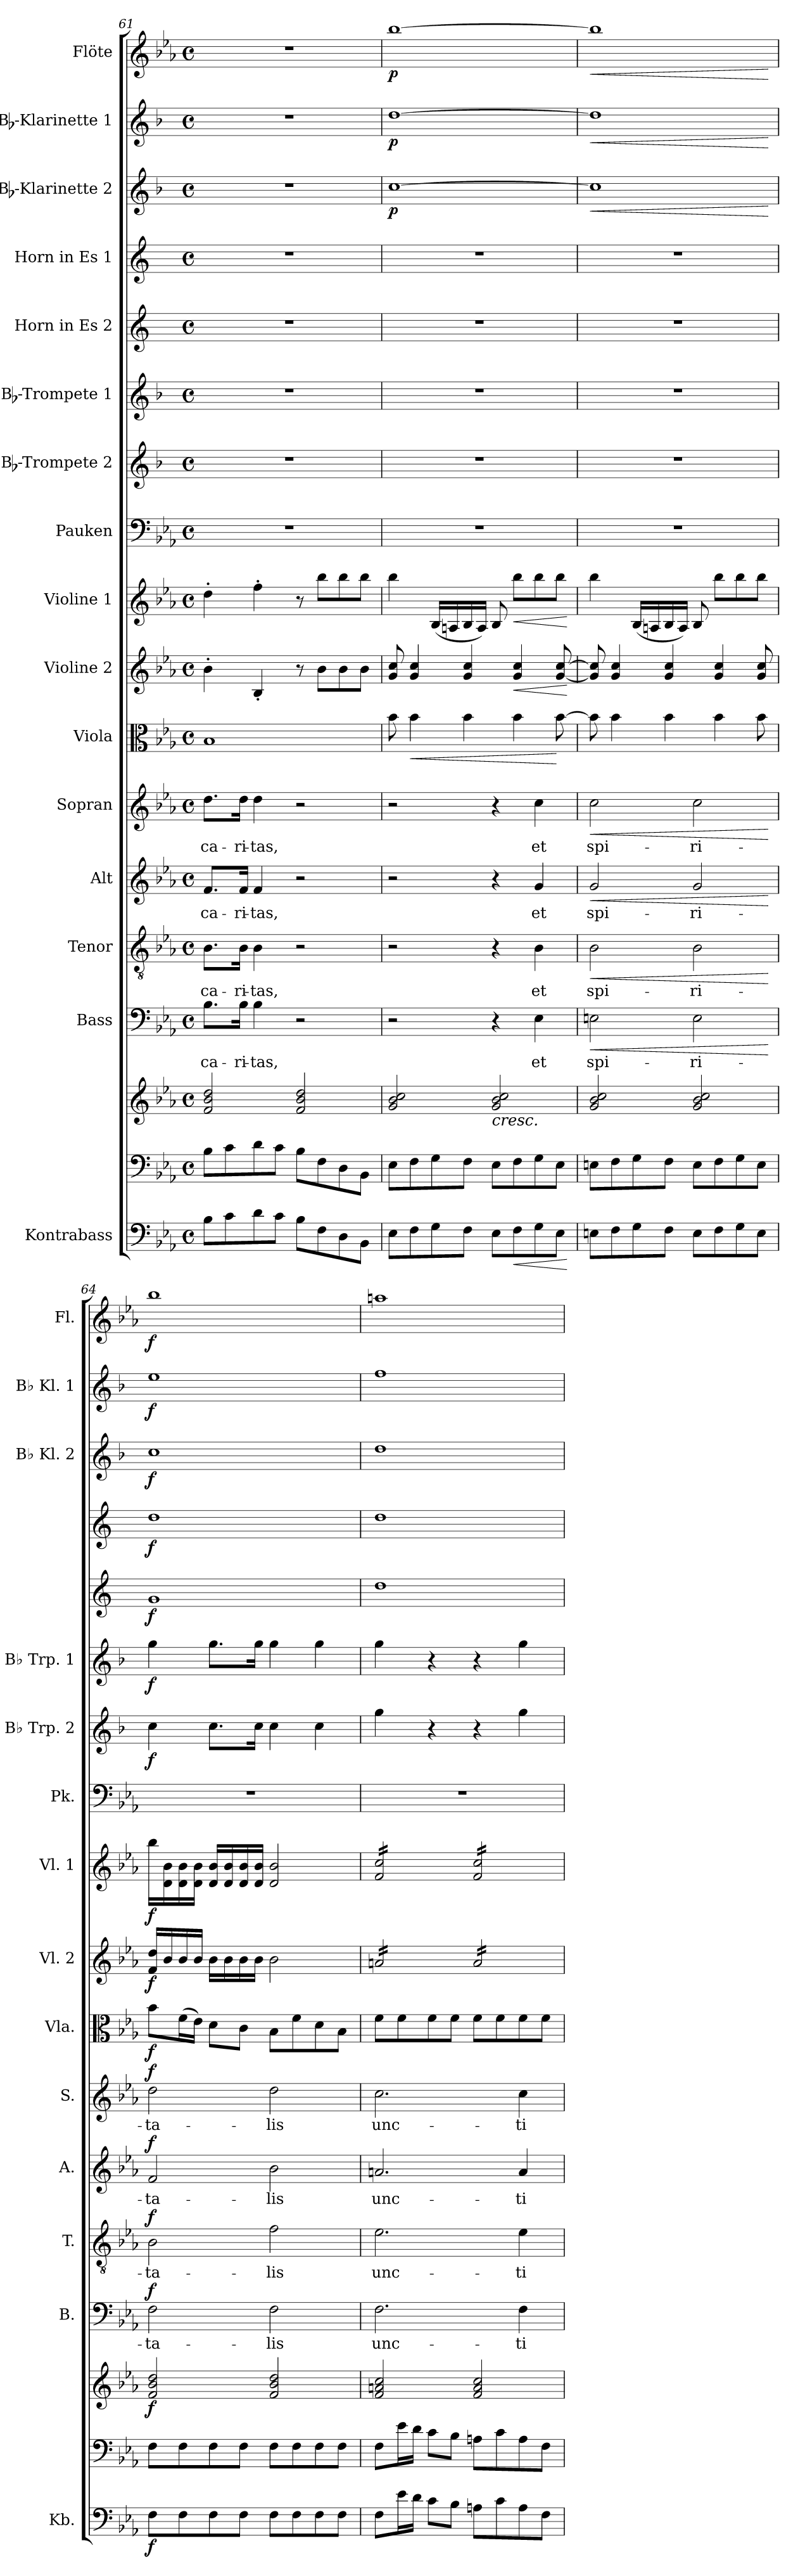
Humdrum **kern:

**kern	**dynam	**kern	**kern	**dynam	**kern	**text	**dynam	**kern	**text	**dynam	**kern	**text	**dynam	**kern	**text	**dynam	**kern	**dynam	**kern	**dynam	**kern	**dynam	**kern	**kern	**dynam	**kern	**dynam	**kern	**dynam	**kern	**dynam	**kern	**dynam	**kern	**dynam	**kern	**dynam
*part17	*part17	*part16	*part16	*part16	*part15	*part15	*part15	*part14	*part14	*part14	*part13	*part13	*part13	*part12	*part12	*part12	*part11	*part11	*part10	*part10	*part9	*part9	*part8	*part7	*part7	*part6	*part6	*part5	*part5	*part4	*part4	*part3	*part3	*part2	*part2	*part1	*part1
*staff18	*staff18	*staff17	*staff16	*staff16/17	*staff15	*staff15	*staff15	*staff14	*staff14	*staff14	*staff13	*staff13	*staff13	*staff12	*staff12	*staff12	*staff11	*staff11	*staff10	*staff10	*staff9	*staff9	*staff8	*staff7	*staff7	*staff6	*staff6	*staff5	*staff5	*staff4	*staff4	*staff3	*staff3	*staff2	*staff2	*staff1	*staff1
*I"Kontrabass	*	*	*	*	*I"Bass	*	*	*I"Tenor	*	*	*I"Alt	*	*	*I"Sopran	*	*	*I"Viola	*	*I"Violine 2	*	*I"Violine 1	*	*I"Pauken	*I"Bb-Trompete 2	*	*I"Bb-Trompete 1	*	*I"Horn in Es 2	*	*I"Horn in Es 1	*	*I"Bb-Klarinette 2	*	*I"Bb-Klarinette 1	*	*I"Flöte	*
*I'Kb.	*	*	*	*	*I'B.	*	*	*I'T.	*	*	*I'A.	*	*	*I'S.	*	*	*I'Vla.	*	*I'Vl. 2	*	*I'Vl. 1	*	*I'Pk.	*I'Bb Trp. 2	*	*I'Bb Trp. 1	*	*	*	*	*	*I'Bb Kl. 2	*	*I'Bb Kl. 1	*	*I'Fl.	*
*clefF4	*	*clefF4	*clefG2	*	*clefF4	*	*	*clefGv2	*	*	*clefG2	*	*	*clefG2	*	*	*clefC3	*	*clefG2	*	*clefG2	*	*clefF4	*clefG2	*	*clefG2	*	*clefG2	*	*clefG2	*	*clefG2	*	*clefG2	*	*clefG2	*
*ITrd7c12	*	*	*	*	*	*	*	*	*	*	*	*	*	*	*	*	*	*	*	*	*	*	*	*ITrd1c2	*	*ITrd1c2	*	*ITrd5c9	*	*ITrd5c9	*	*ITrd1c2	*	*ITrd1c2	*	*	*
*k[b-e-a-]	*	*k[b-e-a-]	*k[b-e-a-]	*	*k[b-e-a-]	*	*	*k[b-e-a-]	*	*	*k[b-e-a-]	*	*	*k[b-e-a-]	*	*	*k[b-e-a-]	*	*k[b-e-a-]	*	*k[b-e-a-]	*	*k[b-e-a-]	*k[b-e-a-]	*	*k[b-e-a-]	*	*k[b-e-a-]	*	*k[b-e-a-]	*	*k[b-e-a-]	*	*k[b-e-a-]	*	*k[b-e-a-]	*
*E-:	*	*E-:	*E-:	*	*E-:	*	*	*E-:	*	*	*E-:	*	*	*E-:	*	*	*E-:	*	*E-:	*	*E-:	*	*E-:	*E-:	*	*E-:	*	*E-:	*	*E-:	*	*E-:	*	*E-:	*	*E-:	*
*M4/4	*	*M4/4	*M4/4	*	*M4/4	*	*	*M4/4	*	*	*M4/4	*	*	*M4/4	*	*	*M4/4	*	*M4/4	*	*M4/4	*	*M4/4	*M4/4	*	*M4/4	*	*M4/4	*	*M4/4	*	*M4/4	*	*M4/4	*	*M4/4	*
*met(c)	*	*met(c)	*met(c)	*	*met(c)	*	*	*met(c)	*	*	*met(c)	*	*	*met(c)	*	*	*met(c)	*	*met(c)	*	*met(c)	*	*met(c)	*met(c)	*	*met(c)	*	*met(c)	*	*met(c)	*	*met(c)	*	*met(c)	*	*met(c)	*
=61	=61	=61	=61	=61	=61	=61	=61	=61	=61	=61	=61	=61	=61	=61	=61	=61	=61	=61	=61	=61	=61	=61	=61	=61	=61	=61	=61	=61	=61	=61	=61	=61	=61	=61	=61	=61	=61
!	!	!	!	!	!	!LO:LY:b	!	!	!LO:LY:b	!	!	!LO:LY:b	!	!	!LO:LY:b	!	!	!	!	!	!	!	!	!	!	!	!	!	!	!	!	!	!	!	!	!	!
8BB-\L	.	8B-\L	2f/ 2b-/ 2dd/	.	8.B-\L	ca-	.	8.B-\L	ca-	.	8.f/L	ca-	.	8.dd\L	ca-	.	1B-	.	4b-'>\	.	4dd'>\	.	1r	1r	.	1r	.	1r	.	1r	.	1r	.	1r	.	1r	.
8C\	.	8c\	.	.	.	.	.	.	.	.	.	.	.	.	.	.	.	.	.	.	.	.	.	.	.	.	.	.	.	.	.	.	.	.	.	.	.
!	!	!	!	!	!	!LO:LY:b	!	!	!LO:LY:b	!	!	!LO:LY:b	!	!	!LO:LY:b	!	!	!	!	!	!	!	!	!	!	!	!	!	!	!	!	!	!	!	!	!	!
.	.	.	.	.	16B-\Jk	-ri-	.	16B-\Jk	-ri-	.	16f/Jk	-ri-	.	16dd\Jk	-ri-	.	.	.	.	.	.	.	.	.	.	.	.	.	.	.	.	.	.	.	.	.	.
!	!	!	!	!	!	!LO:LY:b	!	!	!LO:LY:b	!	!	!LO:LY:b	!	!	!LO:LY:b	!	!	!	!	!	!	!	!	!	!	!	!	!	!	!	!	!	!	!	!	!	!
8D\	.	8d\	.	.	4B-\	-tas,	.	4B-\	-tas,	.	4f/	-tas,	.	4dd\	-tas,	.	.	.	4B-'</	.	4ff'>\	.	.	.	.	.	.	.	.	.	.	.	.	.	.	.	.
8C\J	.	8c\J	.	.	.	.	.	.	.	.	.	.	.	.	.	.	.	.	.	.	.	.	.	.	.	.	.	.	.	.	.	.	.	.	.	.	.
8BB-\L	.	8B-\L	2f/ 2b-/ 2dd/	.	2r	.	.	2r	.	.	2r	.	.	2r	.	.	.	.	8r	.	8r	.	.	.	.	.	.	.	.	.	.	.	.	.	.	.	.
8FF\	.	8F\	.	.	.	.	.	.	.	.	.	.	.	.	.	.	.	.	8b-\L	.	8bb-\L	.	.	.	.	.	.	.	.	.	.	.	.	.	.	.	.
8DD\	.	8D\	.	.	.	.	.	.	.	.	.	.	.	.	.	.	.	.	8b-\	.	8bb-\	.	.	.	.	.	.	.	.	.	.	.	.	.	.	.	.
8BBB-\J	.	8BB-\J	.	.	.	.	.	.	.	.	.	.	.	.	.	.	.	.	8b-\J	.	8bb-\J	.	.	.	.	.	.	.	.	.	.	.	.	.	.	.	.
=62	=62	=62	=62	=62	=62	=62	=62	=62	=62	=62	=62	=62	=62	=62	=62	=62	=62	=62	=62	=62	=62	=62	=62	=62	=62	=62	=62	=62	=62	=62	=62	=62	=62	=62	=62	=62	=62
!	!	!	!	!	!	!	!	!	!	!	!	!	!	!	!	!	!	!	!	!	!	!	!	!	!	!	!	!	!	!	!	!	!LO:DY:b	!	!LO:DY:b	!	!LO:DY:b
8EE-\L	.	8E-\L	2g/ 2b-/ 2cc/	.	2r	.	.	2r	.	.	2r	.	.	2r	.	.	8b-\	.	8g/ 8cc/	.	4bb-\	.	1r	1r	.	1r	.	1r	.	1r	.	[1b-	p	[1cc	p	[1bb-	p
!	!	!	!	!	!	!	!	!	!	!	!	!	!	!	!	!	!	!LO:HP:b	!	!	!	!	!	!	!	!	!	!	!	!	!	!	!	!	!	!	!
8FF\	.	8F\	.	[	.	.	.	.	.	.	.	.	.	.	.	.	4b-\	<	4g/ 4cc/	.	.	.	.	.	.	.	.	.	.	.	.	.	.	.	.	.	.
8GG\	.	8G\	.	.	.	.	.	.	.	.	.	.	.	.	.	.	.	.	.	.	(<16B-/LL	.	.	.	.	.	.	.	.	.	.	.	.	.	.	.	.
.	.	.	.	.	.	.	.	.	.	.	.	.	.	.	.	.	.	.	.	.	16An/	.	.	.	.	.	.	.	.	.	.	.	.	.	.	.	.
8FF\J	.	8F\J	.	.	.	.	.	.	.	.	.	.	.	.	.	.	4b-\	.	4g/ 4cc/	.	16B-/	.	.	.	.	.	.	.	.	.	.	.	.	.	.	.	.
.	.	.	.	.	.	.	.	.	.	.	.	.	.	.	.	.	.	.	.	.	16A/JJ)	.	.	.	.	.	.	.	.	.	.	.	.	.	.	.	.
!	!	!	!	!LO:HP:b	!	!	!	!	!	!	!	!	!	!	!	!	!	!	!	!	!	!	!	!	!	!	!	!	!	!	!	!	!	!	!	!	!
8EE-\L	.	8E-\L	2g/ 2b-/ 2cc/	<	4r	.	.	4r	.	.	4r	.	.	4r	.	.	.	.	.	.	8B-/	.	.	.	.	.	.	.	.	.	.	.	.	.	.	.	.
!	!LO:HP:b	!	!	!	!	!	!	!	!	!	!	!	!	!	!	!	!	!	!	!LO:HP:b	!	!LO:HP:b	!	!	!	!	!	!	!	!	!	!	!	!	!	!	!
8FF\	<	8F\	.	.	.	.	.	.	.	.	.	.	.	.	.	.	4b-\	.	4g/ 4cc/	<	8bb-\L	<	.	.	.	.	.	.	.	.	.	.	.	.	.	.	.
!	!	!	!	!	!	!LO:LY:b	!	!	!LO:LY:b	!	!	!LO:LY:b	!	!	!LO:LY:b	!	!	!	!	!	!	!	!	!	!	!	!	!	!	!	!	!	!	!	!	!	!
8GG\	.	8G\	.	.	4E-\	et	.	4B-\	et	.	4g/	et	.	4cc\	et	.	.	.	.	.	8bb-\	.	.	.	.	.	.	.	.	.	.	.	.	.	.	.	.
8EE-\J	.	8E-\J	.	.	.	.	.	.	.	.	.	.	.	.	.	.	[8b-\	[	[8g/ [8cc/	.	8bb-\J	.	.	.	.	.	.	.	.	.	.	.	.	.	.	.	.
.	[	.	.	.	.	.	.	.	.	.	.	.	.	.	.	.	.	.	.	[	.	[	.	.	.	.	.	.	.	.	.	.	.	.	.	.	.
=63	=63	=63	=63	=63	=63	=63	=63	=63	=63	=63	=63	=63	=63	=63	=63	=63	=63	=63	=63	=63	=63	=63	=63	=63	=63	=63	=63	=63	=63	=63	=63	=63	=63	=63	=63	=63	=63
!	!	!	!	!	!	!LO:LY:b	!LO:HP:b	!	!LO:LY:b	!LO:HP:b	!	!LO:LY:b	!LO:HP:b	!	!LO:LY:b	!LO:HP:b	!	!	!	!	!	!	!	!	!	!	!	!	!	!	!	!	!LO:HP:b	!	!LO:HP:b	!	!LO:HP:b
8EEn\L	.	8En\L	2g/ 2b-/ 2cc/	.	2En\	spi-	<	2B-\	spi-	<	2g/	spi-	<	2cc\	spi-	<	8b-\]	.	8g/] 8cc/]	.	4bb-\	.	1r	1r	.	1r	.	1r	.	1r	.	1b-]	<	1cc]	<	1bb-]	<
8FF\	.	8F\	.	.	.	.	.	.	.	.	.	.	.	.	.	.	4b-\	.	4g/ 4cc/	.	.	.	.	.	.	.	.	.	.	.	.	.	.	.	.	.	.
8GG\	.	8G\	.	.	.	.	.	.	.	.	.	.	.	.	.	.	.	.	.	.	(<16B-/LL	.	.	.	.	.	.	.	.	.	.	.	.	.	.	.	.
.	.	.	.	.	.	.	.	.	.	.	.	.	.	.	.	.	.	.	.	.	16An/	.	.	.	.	.	.	.	.	.	.	.	.	.	.	.	.
8FF\J	.	8F\J	.	.	.	.	.	.	.	.	.	.	.	.	.	.	4b-\	.	4g/ 4cc/	.	16B-/	.	.	.	.	.	.	.	.	.	.	.	.	.	.	.	.
.	.	.	.	.	.	.	.	.	.	.	.	.	.	.	.	.	.	.	.	.	16A/JJ)	.	.	.	.	.	.	.	.	.	.	.	.	.	.	.	.
!	!	!	!	!	!	!LO:LY:b	!	!	!LO:LY:b	!	!	!LO:LY:b	!	!	!LO:LY:b	!	!	!	!	!	!	!	!	!	!	!	!	!	!	!	!	!	!	!	!	!	!
8EE\L	.	8E\L	2g/ 2b-/ 2cc/	.	2E\	-ri-	.	2B-\	-ri-	.	2g/	-ri-	.	2cc\	-ri-	.	.	.	.	.	8B-/	.	.	.	.	.	.	.	.	.	.	.	.	.	.	.	.
8FF\	.	8F\	.	.	.	.	.	.	.	.	.	.	.	.	.	.	4b-\	.	4g/ 4cc/	.	8bb-\L	.	.	.	.	.	.	.	.	.	.	.	.	.	.	.	.
8GG\	.	8G\	.	.	.	.	.	.	.	.	.	.	.	.	.	.	.	.	.	.	8bb-\	.	.	.	.	.	.	.	.	.	.	.	.	.	.	.	.
8EE\J	.	8E\J	.	.	.	.	.	.	.	.	.	.	.	.	.	.	8b-\	.	8g/ 8cc/	.	8bb-\J	.	.	.	.	.	.	.	.	.	.	.	.	.	.	.	.
.	.	.	.	.	.	.	[	.	.	[	.	.	[	.	.	[	.	.	.	.	.	.	.	.	.	.	.	.	.	.	.	.	[	.	[	.	[
=64	=64	=64	=64	=64	=64	=64	=64	=64	=64	=64	=64	=64	=64	=64	=64	=64	=64	=64	=64	=64	=64	=64	=64	=64	=64	=64	=64	=64	=64	=64	=64	=64	=64	=64	=64	=64	=64
!	!LO:DY:b	!	!	!LO:DY:b	!	!LO:LY:b	!LO:DY:a	!	!LO:LY:b	!LO:DY:a	!	!LO:LY:b	!LO:DY:a	!	!LO:LY:b	!LO:DY:a	!	!LO:DY:b	!	!LO:DY:b	!	!LO:DY:b	!	!	!LO:DY:b	!	!LO:DY:b	!	!LO:DY:b	!	!LO:DY:b	!	!LO:DY:b	!	!LO:DY:b	!	!LO:DY:b
8FF\L	f	8F\L	2f/ 2b-/ 2dd/	f	2F\	-ta-	f	2B-\	-ta-	f	2f/	-ta-	f	2dd\	-ta-	f	8b-\L	f	16f/ 16dd/LL	f	16bb-\LL	f	1r	4b-\	f	4ff\	f	1B-	f	1f	f	1b-	f	1dd	f	1bb-	f
.	.	.	.	.	.	.	.	.	.	.	.	.	.	.	.	.	.	.	16b-/	.	16d\ 16b-\	.	.	.	.	.	.	.	.	.	.	.	.	.	.	.	.
8FF\	.	8F\	.	.	.	.	.	.	.	.	.	.	.	.	.	.	(>16f\L	.	16b-/	.	16d\ 16b-\	.	.	.	.	.	.	.	.	.	.	.	.	.	.	.	.
.	.	.	.	.	.	.	.	.	.	.	.	.	.	.	.	.	16e-\JJ)	.	16b-/JJ	.	16d\ 16b-\JJ	.	.	.	.	.	.	.	.	.	.	.	.	.	.	.	.
8FF\	.	8F\	.	.	.	.	.	.	.	.	.	.	.	.	.	.	8d\L	.	16b-\LL	.	16d/ 16b-/LL	.	.	8.b-\L	.	8.ff\L	.	.	.	.	.	.	.	.	.	.	.
.	.	.	.	.	.	.	.	.	.	.	.	.	.	.	.	.	.	.	16b-\	.	16d/ 16b-/	.	.	.	.	.	.	.	.	.	.	.	.	.	.	.	.
8FF\J	.	8F\J	.	.	.	.	.	.	.	.	.	.	.	.	.	.	8c\J	.	16b-\	.	16d/ 16b-/	.	.	.	.	.	.	.	.	.	.	.	.	.	.	.	.
.	.	.	.	.	.	.	.	.	.	.	.	.	.	.	.	.	.	.	16b-\JJ	.	16d/ 16b-/JJ	.	.	16b-\Jk	.	16ff\Jk	.	.	.	.	.	.	.	.	.	.	.
!	!	!	!	!	!	!LO:LY:b	!	!	!LO:LY:b	!	!	!LO:LY:b	!	!	!LO:LY:b	!	!	!	!	!	!	!	!	!	!	!	!	!	!	!	!	!	!	!	!	!	!
8FF\L	.	8F\L	2f/ 2b-/ 2dd/	.	2F\	-lis	.	2f\	-lis	.	2b-\	-lis	.	2dd\	-lis	.	8B-\L	.	2b-\	.	2d/ 2b-/	.	.	4b-\	.	4ff\	.	.	.	.	.	.	.	.	.	.	.
8FF\	.	8F\	.	.	.	.	.	.	.	.	.	.	.	.	.	.	8f\	.	.	.	.	.	.	.	.	.	.	.	.	.	.	.	.	.	.	.	.
8FF\	.	8F\	.	.	.	.	.	.	.	.	.	.	.	.	.	.	8d\	.	.	.	.	.	.	4b-\	.	4ff\	.	.	.	.	.	.	.	.	.	.	.
8FF\J	.	8F\J	.	.	.	.	.	.	.	.	.	.	.	.	.	.	8B-\J	.	.	.	.	.	.	.	.	.	.	.	.	.	.	.	.	.	.	.	.
=65	=65	=65	=65	=65	=65	=65	=65	=65	=65	=65	=65	=65	=65	=65	=65	=65	=65	=65	=65	=65	=65	=65	=65	=65	=65	=65	=65	=65	=65	=65	=65	=65	=65	=65	=65	=65	=65
!	!	!	!	!	!	!LO:LY:b	!	!	!LO:LY:b	!	!	!LO:LY:b	!	!	!LO:LY:b	!	!	!	!	!	!	!	!	!	!	!	!	!	!	!	!	!	!	!	!	!	!
*	*	*	*	*	*	*	*	*	*	*	*	*	*	*	*	*	*	*	*tremolo	*	*	*	*	*	*	*	*	*	*	*	*	*	*	*	*	*	*
*	*	*	*	*	*	*	*	*	*	*	*	*	*	*	*	*	*	*	*	*	*tremolo	*	*	*	*	*	*	*	*	*	*	*	*	*	*	*	*
8FF\L	.	8F\L	2f/ 2an/ 2cc/	.	2.F\	unc-	.	2.e-\	unc-	.	2.an/	unc-	.	2.cc\	unc-	.	8f\L	.	16an/LL	.	16f/ 16cc/LL	.	1r	4ff\	.	4ff\	.	1f	.	1f	.	1cc	.	1ee-	.	1aan	.
.	.	.	.	.	.	.	.	.	.	.	.	.	.	.	.	.	.	.	16an/	.	16f/ 16cc/	.	.	.	.	.	.	.	.	.	.	.	.	.	.	.	.
16E-\L	.	16e-\L	.	.	.	.	.	.	.	.	.	.	.	.	.	.	8f\	.	16an/	.	16f/ 16cc/	.	.	.	.	.	.	.	.	.	.	.	.	.	.	.	.
16D\JJ	.	16d\JJ	.	.	.	.	.	.	.	.	.	.	.	.	.	.	.	.	16an/	.	16f/ 16cc/	.	.	.	.	.	.	.	.	.	.	.	.	.	.	.	.
8C\L	.	8c\L	.	.	.	.	.	.	.	.	.	.	.	.	.	.	8f\	.	16an/	.	16f/ 16cc/	.	.	4r	.	4r	.	.	.	.	.	.	.	.	.	.	.
.	.	.	.	.	.	.	.	.	.	.	.	.	.	.	.	.	.	.	16an/	.	16f/ 16cc/	.	.	.	.	.	.	.	.	.	.	.	.	.	.	.	.
8BB-\J	.	8B-\J	.	.	.	.	.	.	.	.	.	.	.	.	.	.	8f\J	.	16an/	.	16f/ 16cc/	.	.	.	.	.	.	.	.	.	.	.	.	.	.	.	.
.	.	.	.	.	.	.	.	.	.	.	.	.	.	.	.	.	.	.	16an/JJ	.	16f/ 16cc/JJ	.	.	.	.	.	.	.	.	.	.	.	.	.	.	.	.
8AAn\L	.	8An\L	2f/ 2a/ 2cc/	.	.	.	.	.	.	.	.	.	.	.	.	.	8f\L	.	16a/LL	.	16f/ 16cc/LL	.	.	4r	.	4r	.	.	.	.	.	.	.	.	.	.	.
.	.	.	.	.	.	.	.	.	.	.	.	.	.	.	.	.	.	.	16a/	.	16f/ 16cc/	.	.	.	.	.	.	.	.	.	.	.	.	.	.	.	.
8C\	.	8c\	.	.	.	.	.	.	.	.	.	.	.	.	.	.	8f\	.	16a/	.	16f/ 16cc/	.	.	.	.	.	.	.	.	.	.	.	.	.	.	.	.
.	.	.	.	.	.	.	.	.	.	.	.	.	.	.	.	.	.	.	16a/	.	16f/ 16cc/	.	.	.	.	.	.	.	.	.	.	.	.	.	.	.	.
!	!	!	!	!	!	!LO:LY:b	!	!	!LO:LY:b	!	!	!LO:LY:b	!	!	!LO:LY:b	!	!	!	!	!	!	!	!	!	!	!	!	!	!	!	!	!	!	!	!	!	!
8AA\	.	8A\	.	.	4F\	-ti-	.	4e-\	-ti-	.	4a/	-ti-	.	4cc\	-ti-	.	8f\	.	16a/	.	16f/ 16cc/	.	.	4ff\	.	4ff\	.	.	.	.	.	.	.	.	.	.	.
.	.	.	.	.	.	.	.	.	.	.	.	.	.	.	.	.	.	.	16a/	.	16f/ 16cc/	.	.	.	.	.	.	.	.	.	.	.	.	.	.	.	.
8FF\J	.	8F\J	.	.	.	.	.	.	.	.	.	.	.	.	.	.	8f\J	.	16a/	.	16f/ 16cc/	.	.	.	.	.	.	.	.	.	.	.	.	.	.	.	.
.	.	.	.	.	.	.	.	.	.	.	.	.	.	.	.	.	.	.	16a/JJ	.	16f/ 16cc/JJ	.	.	.	.	.	.	.	.	.	.	.	.	.	.	.	.
*	*	*	*	*	*	*	*	*	*	*	*	*	*	*	*	*	*	*	*	*	*Xtremolo	*	*	*	*	*	*	*	*	*	*	*	*	*	*	*	*
*	*	*	*	*	*	*	*	*	*	*	*	*	*	*	*	*	*	*	*Xtremolo	*	*	*	*	*	*	*	*	*	*	*	*	*	*	*	*	*	*
=	=	=	=	=	=	=	=	=	=	=	=	=	=	=	=	=	=	=	=	=	=	=	=	=	=	=	=	=	=	=	=	=	=	=	=	=	=
*-	*-	*-	*-	*-	*-	*-	*-	*-	*-	*-	*-	*-	*-	*-	*-	*-	*-	*-	*-	*-	*-	*-	*-	*-	*-	*-	*-	*-	*-	*-	*-	*-	*-	*-	*-	*-	*-
